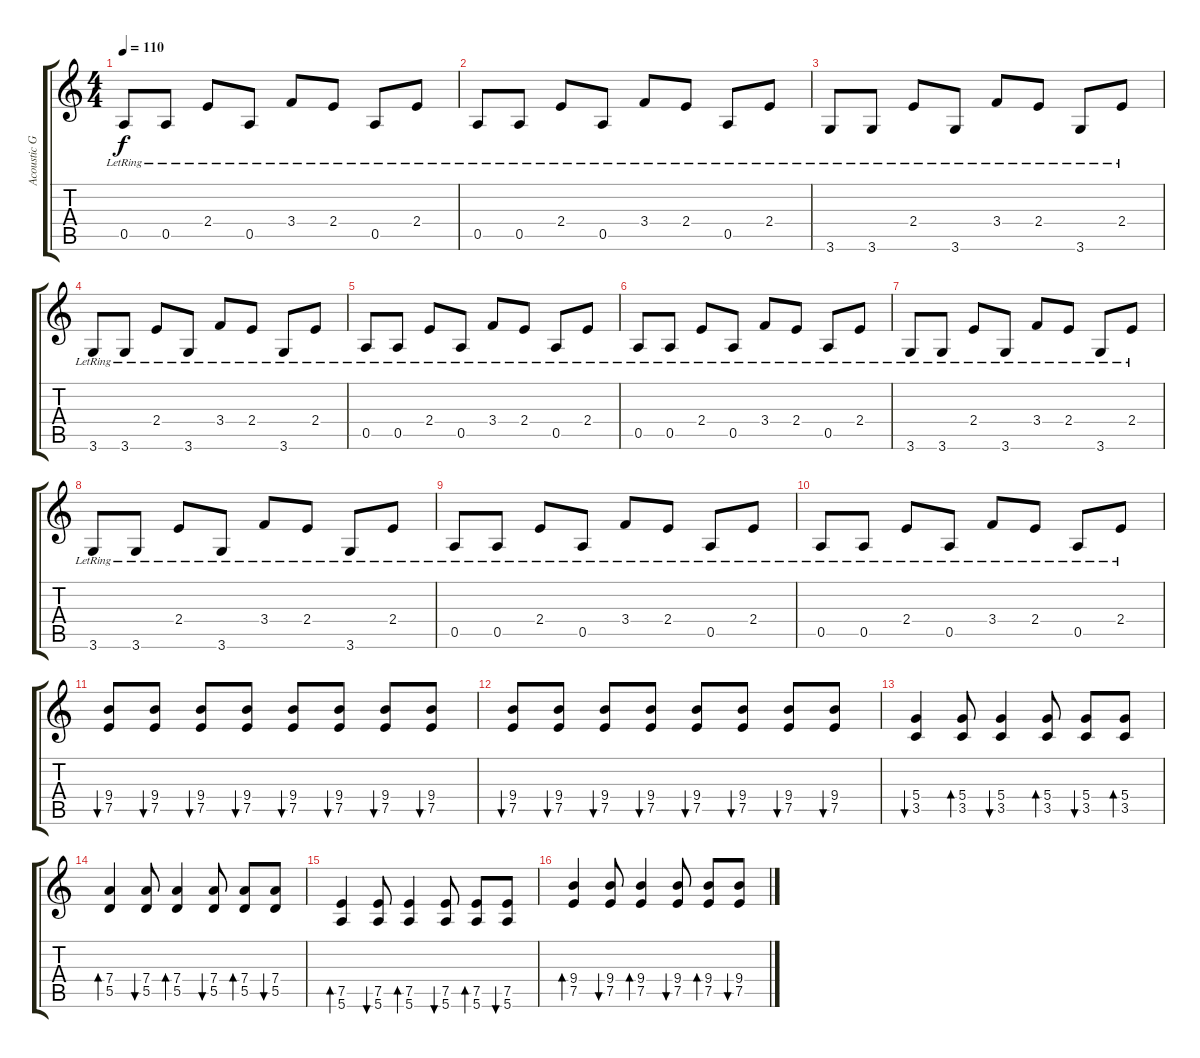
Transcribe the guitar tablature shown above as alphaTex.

\track ("Acoustic Guitar" "Acoustic G") {instrument acousticguitarsteel}
\staff {score tabs}
\tuning (E4 B3 G3 D3 A2 E2) {hide}
\ts (4 4)
\tempo 110
\clef g2
\ks c
0.5{lr}.8{dy f volume 11} 0.5{lr}.8 2.4{lr}.8 0.5{lr}.8 3.4{lr}.8 2.4{lr}.8 0.5{lr}.8 2.4{lr}.8 |
0.5{lr}.8{volume 11} 0.5{lr}.8 2.4{lr}.8 0.5{lr}.8 3.4{lr}.8 2.4{lr}.8 0.5{lr}.8 2.4{lr}.8 |
3.6{lr}.8{volume 11} 3.6{lr}.8 2.4{lr}.8 3.6{lr}.8 3.4{lr}.8 2.4{lr}.8 3.6{lr}.8 2.4{lr}.8 |
3.6{lr}.8{volume 11} 3.6{lr}.8 2.4{lr}.8 3.6{lr}.8 3.4{lr}.8 2.4{lr}.8 3.6{lr}.8 2.4{lr}.8 |
0.5{lr}.8{volume 11} 0.5{lr}.8 2.4{lr}.8 0.5{lr}.8 3.4{lr}.8 2.4{lr}.8 0.5{lr}.8 2.4{lr}.8 |
0.5{lr}.8{volume 11} 0.5{lr}.8 2.4{lr}.8 0.5{lr}.8 3.4{lr}.8 2.4{lr}.8 0.5{lr}.8 2.4{lr}.8 |
3.6{lr}.8{volume 11} 3.6{lr}.8 2.4{lr}.8 3.6{lr}.8 3.4{lr}.8 2.4{lr}.8 3.6{lr}.8 2.4{lr}.8 |
3.6{lr}.8{volume 11} 3.6{lr}.8 2.4{lr}.8 3.6{lr}.8 3.4{lr}.8 2.4{lr}.8 3.6{lr}.8 2.4{lr}.8 |
0.5{lr}.8{volume 11} 0.5{lr}.8 2.4{lr}.8 0.5{lr}.8 3.4{lr}.8 2.4{lr}.8 0.5{lr}.8 2.4{lr}.8 |
0.5{lr}.8{volume 11} 0.5{lr}.8 2.4{lr}.8 0.5{lr}.8 3.4{lr}.8 2.4{lr}.8 0.5{lr}.8 2.4{lr}.8 |
(9.4 7.5).8{bu 60 volume 12} (9.4 7.5).8{bu 60} (9.4 7.5).8{bu 60} (9.4 7.5).8{bu 60} (9.4 7.5).8{bu 60} (9.4 7.5).8{bu 60} (9.4 7.5).8{bu 60} (9.4 7.5).8{bu 60} |
(9.4 7.5).8{bu 60 volume 14} (9.4 7.5).8{bu 60} (9.4 7.5).8{bu 60} (9.4 7.5).8{bu 60} (9.4 7.5).8{bu 60} (9.4 7.5).8{bu 60} (9.4 7.5).8{bu 60} (9.4 7.5).8{bu 60} |
(5.4 3.5).4{bu 120 volume 16} (5.4 3.5).8{bd 120} (5.4 3.5).4{bu 120} (5.4 3.5).8{bd 120} (5.4 3.5).8{bu 120} (5.4 3.5).8{bd 120} |
(7.4 5.5).4{bd 120} (7.4 5.5).8{bu 120} (7.4 5.5).4{bd 120} (7.4 5.5).8{bu 120} (7.4 5.5).8{bd 120} (7.4 5.5).8{bu 60} |
(7.5 5.6).4{bd 60} (7.5 5.6).8{bu 60} (7.5 5.6).4{bd 60} (7.5 5.6).8{bu 60} (7.5 5.6).8{bd 60} (7.5 5.6).8{bu 60} |
(9.4 7.5).4{bd 60} (9.4 7.5).8{bu 60} (9.4 7.5).4{bd 60} (9.4 7.5).8{bu 60} (9.4 7.5).8{bd 60} (9.4 7.5).8{bu 60}
